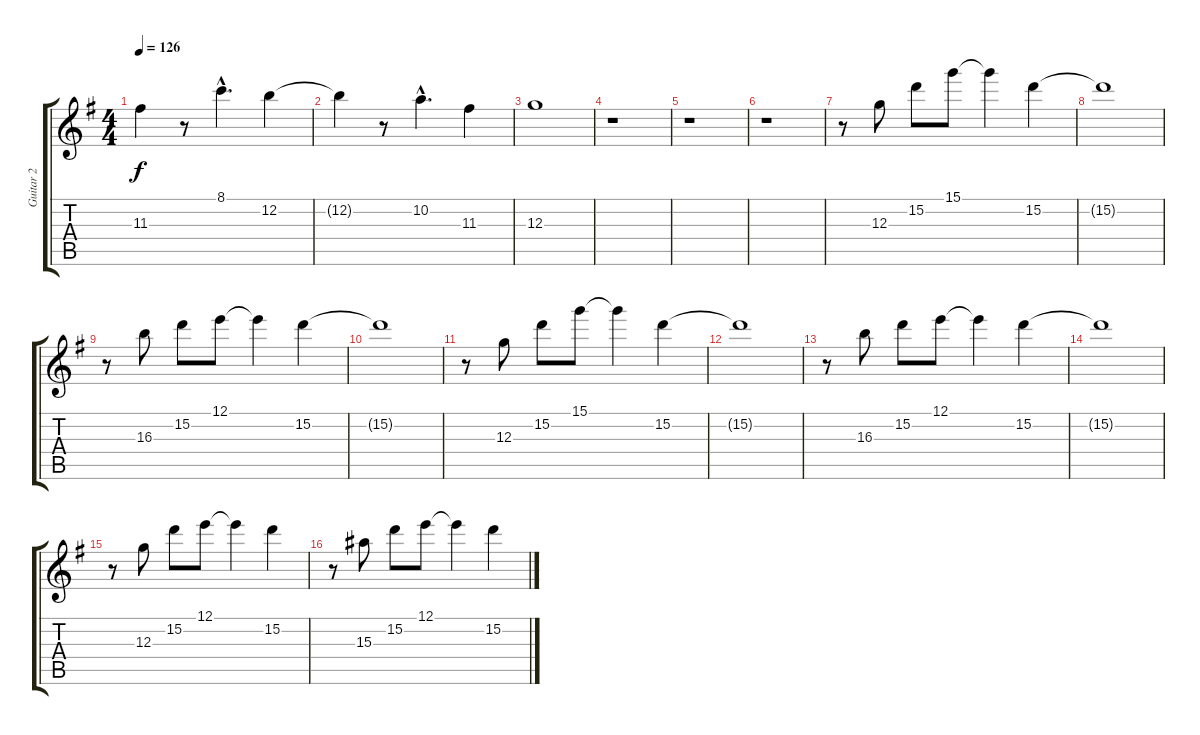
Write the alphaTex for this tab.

\track ("Guitar 2" "Guitar 2") {instrument electricguitarjazz}
\staff {score tabs}
\tuning (E4 B3 G3 D3 A2 E2) {hide}
\ts (4 4)
\tempo 126
\clef g2
\ks g
11.3{t}.4{dy f} r.8 8.1{hac}.4{d} 12.2.4 |
12.2{t}.4 r.8 10.2{hac}.4{d} 11.3.4 |
12.3.1 |
r.1 |
r.1 |
r.1 |
r.8 12.3.8 15.2.8 15.1.8 15.1{t}.4 15.2.4 |
15.2{t}.1 |
r.8 16.3.8 15.2.8 12.1.8 12.1{t}.4 15.2.4 |
15.2{t}.1 |
r.8 12.3.8 15.2.8 15.1.8 15.1{t}.4 15.2.4 |
15.2{t}.1 |
r.8 16.3.8 15.2.8 12.1.8 12.1{t}.4 15.2.4 |
15.2{t}.1 |
r.8 12.3.8 15.2.8 12.1.8 12.1{t}.4 15.2.4 |
r.8 15.3.8 15.2.8 12.1.8 12.1{t}.4 15.2.4
